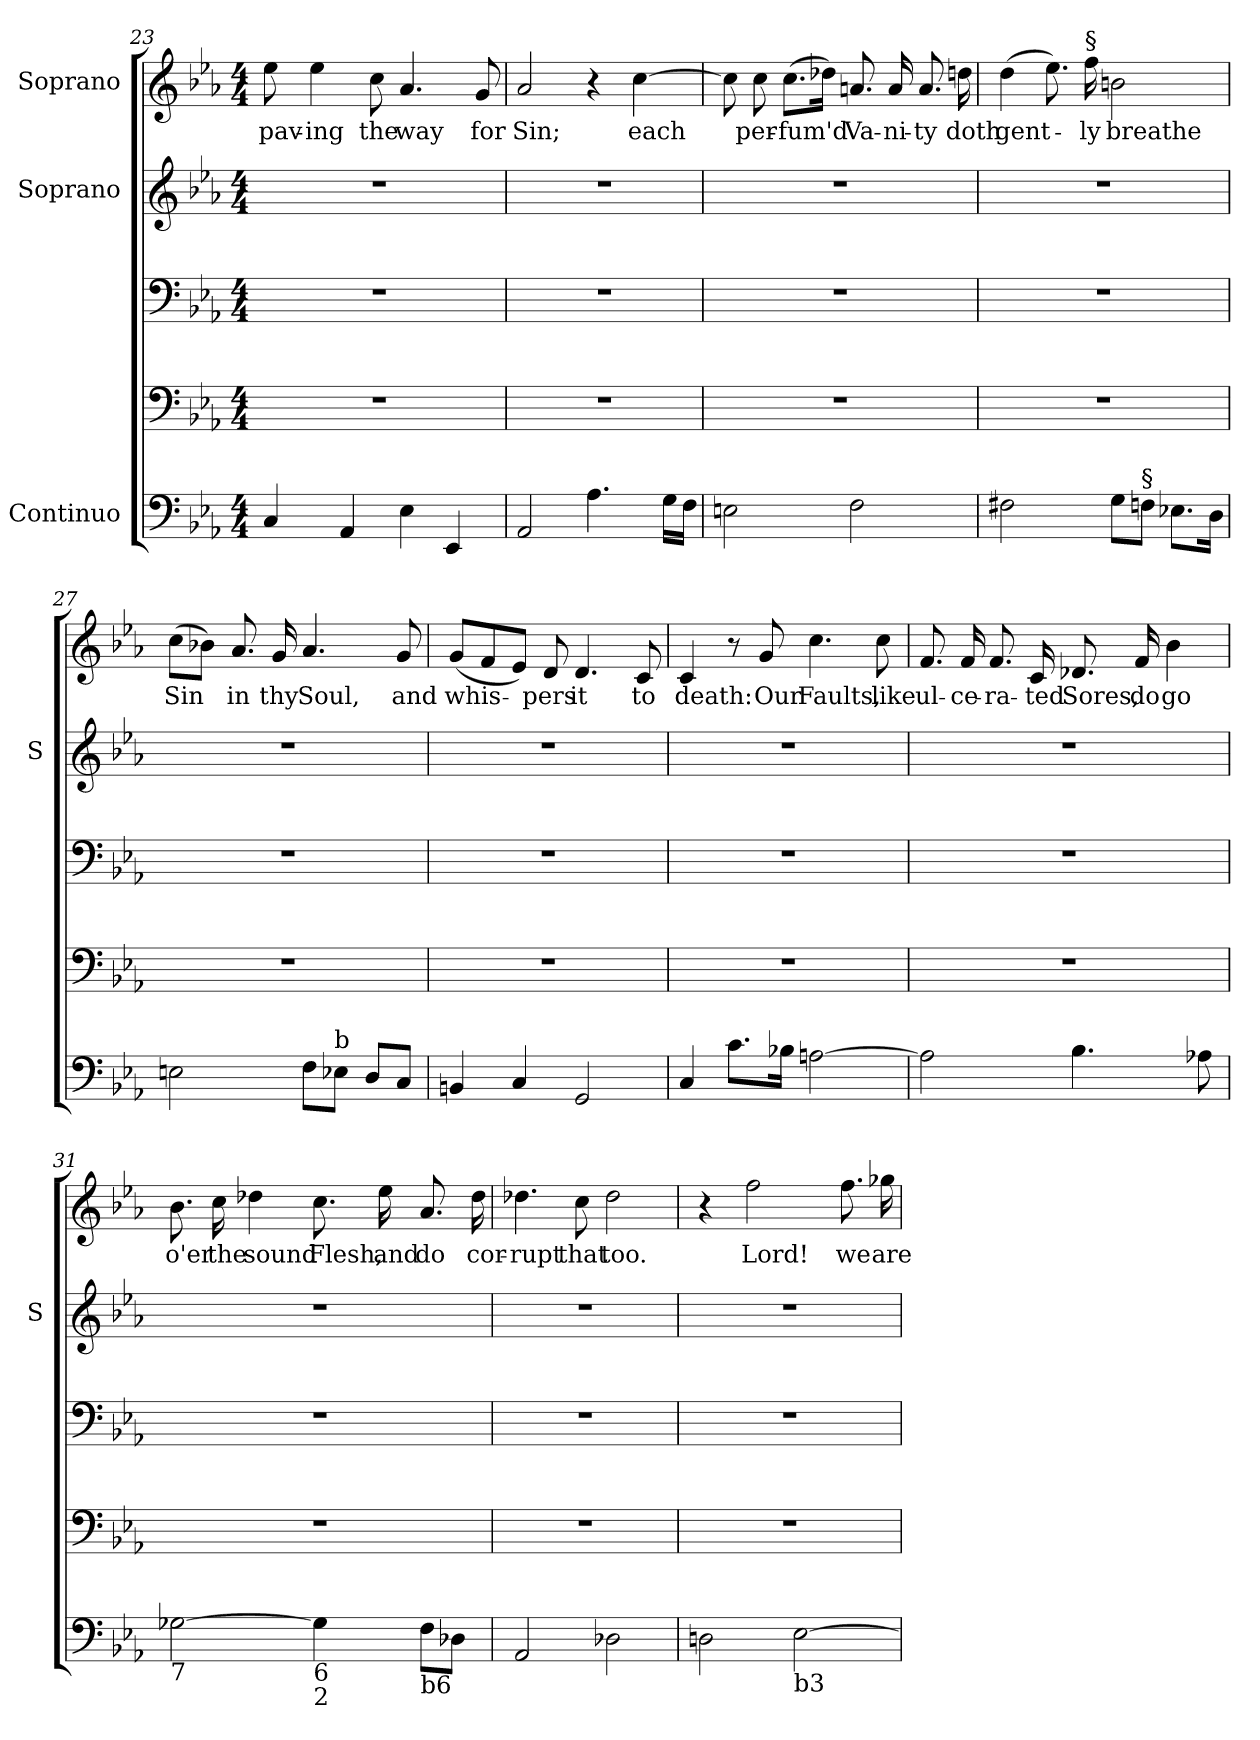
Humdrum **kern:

**kern	**kern	**kern	**kern	**kern	**text
*part5	*part4	*part3	*part2	*part1	*part1
*staff5	*staff4	*staff3	*staff2	*staff1	*staff1
*I"Continuo	*	*	*I"Soprano	*I"Soprano	*
*	*	*	*I'S	*	*
!!LO:LB:g=z
*clefF4	*clefF4	*clefF4	*clefG2	*clefG2	*
*	*	*	*	*ITrd7c12	*
*k[b-e-a-]	*k[b-e-a-]	*k[b-e-a-]	*k[b-e-a-]	*k[b-e-a-]	*
*E-:	*E-:	*E-:	*E-:	*E-:	*
*M4/4	*M4/4	*M4/4	*M4/4	*M4/4	*
=23	=23	=23	=23	=23	=23
!	!	!	!	!	!LO:LY:b
4C/	1r	1r	1r	8e-\	pav-
!	!	!	!	!	!LO:LY:b
.	.	.	.	4e-\	-ing
4AA-/	.	.	.	.	.
!	!	!	!	!	!LO:LY:b
.	.	.	.	8c\	the
!	!	!	!	!	!LO:LY:b
4E-\	.	.	.	4.A-/	way
4EE-/	.	.	.	.	.
!	!	!	!	!	!LO:LY:b
.	.	.	.	8G/	for
=24	=24	=24	=24	=24	=24
!	!	!	!	!	!LO:LY:b
2AA-/	1r	1r	1r	2A-/	Sin;
4.A-\	.	.	.	4r	.
!	!	!	!	!	!LO:LY:b
.	.	.	.	[>4c\	each
16G\LL	.	.	.	.	.
16F\JJ	.	.	.	.	.
=25	=25	=25	=25	=25	=25
2En\	1r	1r	1r	8c\]	.
!	!	!	!	!	!LO:LY:b
.	.	.	.	8c\	per-
!	!	!	!	!	!LO:LY:b
.	.	.	.	(>8.c\L	-fum'd
.	.	.	.	16d-X\Jk)	.
!	!	!	!	!	!LO:LY:b
2F\	.	.	.	8.An/	Va-
!	!	!	!	!	!LO:LY:b
.	.	.	.	16A/	-ni-
!	!	!	!	!	!LO:LY:b
.	.	.	.	8.A/	-ty
!	!	!	!	!	!LO:LY:b
.	.	.	.	16dn\	doth
!!LO:LB:g=z
=26	=26	=26	=26	=26	=26
!	!	!	!	!	!LO:LY:b
2F#X\	1r	1r	1r	(>4d\	gent-
.	.	.	.	8.e-\)	.
!	!	!	!	!LO:TX:a:t=§	!
!	!	!	!	!	!LO:LY:b
.	.	.	.	16f\	-ly
!	!	!	!	!	!LO:LY:b
8G\L	.	.	.	2Bn\	breathe
!LO:TX:a:t=§	!	!	!	!	!
8F\J	.	.	.	.	.
8.E-X\L	.	.	.	.	.
16D\Jk	.	.	.	.	.
=27	=27	=27	=27	=27	=27
!	!	!	!	!	!LO:LY:b
2En\	1r	1r	1r	(>8c\L	Sin
.	.	.	.	8B-X\J)	.
!	!	!	!	!	!LO:LY:b
.	.	.	.	8.A-/	in
!	!	!	!	!	!LO:LY:b
.	.	.	.	16G/	thy
!	!	!	!	!	!LO:LY:b
8F\L	.	.	.	4.A-/	Soul,
!LO:TX:a:t=b	!	!	!	!	!
8E-\J	.	.	.	.	.
8D/L	.	.	.	.	.
!	!	!	!	!	!LO:LY:b
8C/J	.	.	.	8G/	and
=28	=28	=28	=28	=28	=28
!	!	!	!	!	!LO:LY:b
4BBn/	1r	1r	1r	(<8G/L	whis-
.	.	.	.	8F/	.
4C/	.	.	.	8E-/J)	.
!	!	!	!	!	!LO:LY:b
.	.	.	.	8D/	-pers
!	!	!	!	!	!LO:LY:b
2GG/	.	.	.	4.D/	it
!	!	!	!	!	!LO:LY:b
.	.	.	.	8C/	to
!!LO:LB:g=z
=29	=29	=29	=29	=29	=29
!	!	!	!	!	!LO:LY:b
4C/	1r	1r	1r	4C/	death:
8.c\L	.	.	.	8r	.
!	!	!	!	!	!LO:LY:b
.	.	.	.	8G/	Our
16B-X\Jk	.	.	.	.	.
!	!	!	!	!	!LO:LY:b
[>2An\	.	.	.	4.c\	Faults,
!	!	!	!	!	!LO:LY:b
.	.	.	.	8c\	like
=30	=30	=30	=30	=30	=30
!	!	!	!	!	!LO:LY:b
2A\]	1r	1r	1r	8.F/	ul-
!	!	!	!	!	!LO:LY:b
.	.	.	.	16F/	-ce-
!	!	!	!	!	!LO:LY:b
.	.	.	.	8.F/	-ra-
!	!	!	!	!	!LO:LY:b
.	.	.	.	16C/	-ted
!	!	!	!	!	!LO:LY:b
4.B-\	.	.	.	8.D-X/	Sores,
!	!	!	!	!	!LO:LY:b
.	.	.	.	16F/	do
!	!	!	!	!	!LO:LY:b
.	.	.	.	4B-\	go
8A-X\	.	.	.	.	.
=31	=31	=31	=31	=31	=31
!LO:TX:b:t=7	!	!	!	!	!
!	!	!	!	!	!LO:LY:b
[>2G-X\	1r	1r	1r	8.B-\	o'er
!	!	!	!	!	!LO:LY:b
.	.	.	.	16c\	the
!	!	!	!	!	!LO:LY:b
.	.	.	.	4d-X\	sound
!LO:TX:b:t=6	!	!	!	!	!
!LO:TX:b:t=2	!	!	!	!	!
!	!	!	!	!	!LO:LY:b
4G-\]	.	.	.	8.c\	Flesh,
!	!	!	!	!	!LO:LY:b
.	.	.	.	16e-\	and
!LO:TX:b:t=b6	!	!	!	!	!
!	!	!	!	!	!LO:LY:b
8F\L	.	.	.	8.A-/	do
8D-X\J	.	.	.	.	.
!	!	!	!	!	!LO:LY:b
.	.	.	.	16d-\	cor-
!!LO:LB:g=z
=32	=32	=32	=32	=32	=32
!	!	!	!	!	!LO:LY:b
2AA-/	1r	1r	1r	4.d-X\	-rupt
!	!	!	!	!	!LO:LY:b
.	.	.	.	8c\	that
!	!	!	!	!	!LO:LY:b
2D-X\	.	.	.	2d-\	too.
=33	=33	=33	=33	=33	=33
2Dn\	1r	1r	1r	4r	.
!	!	!	!	!	!LO:LY:b
.	.	.	.	2f\	Lord!
!LO:TX:b:t=b3	!	!	!	!	!
[>2E-\	.	.	.	.	.
!	!	!	!	!	!LO:LY:b
.	.	.	.	8.f\	we
!	!	!	!	!	!LO:LY:b
.	.	.	.	16g-X\	are
=	=	=	=	=	=
*-	*-	*-	*-	*-	*-
